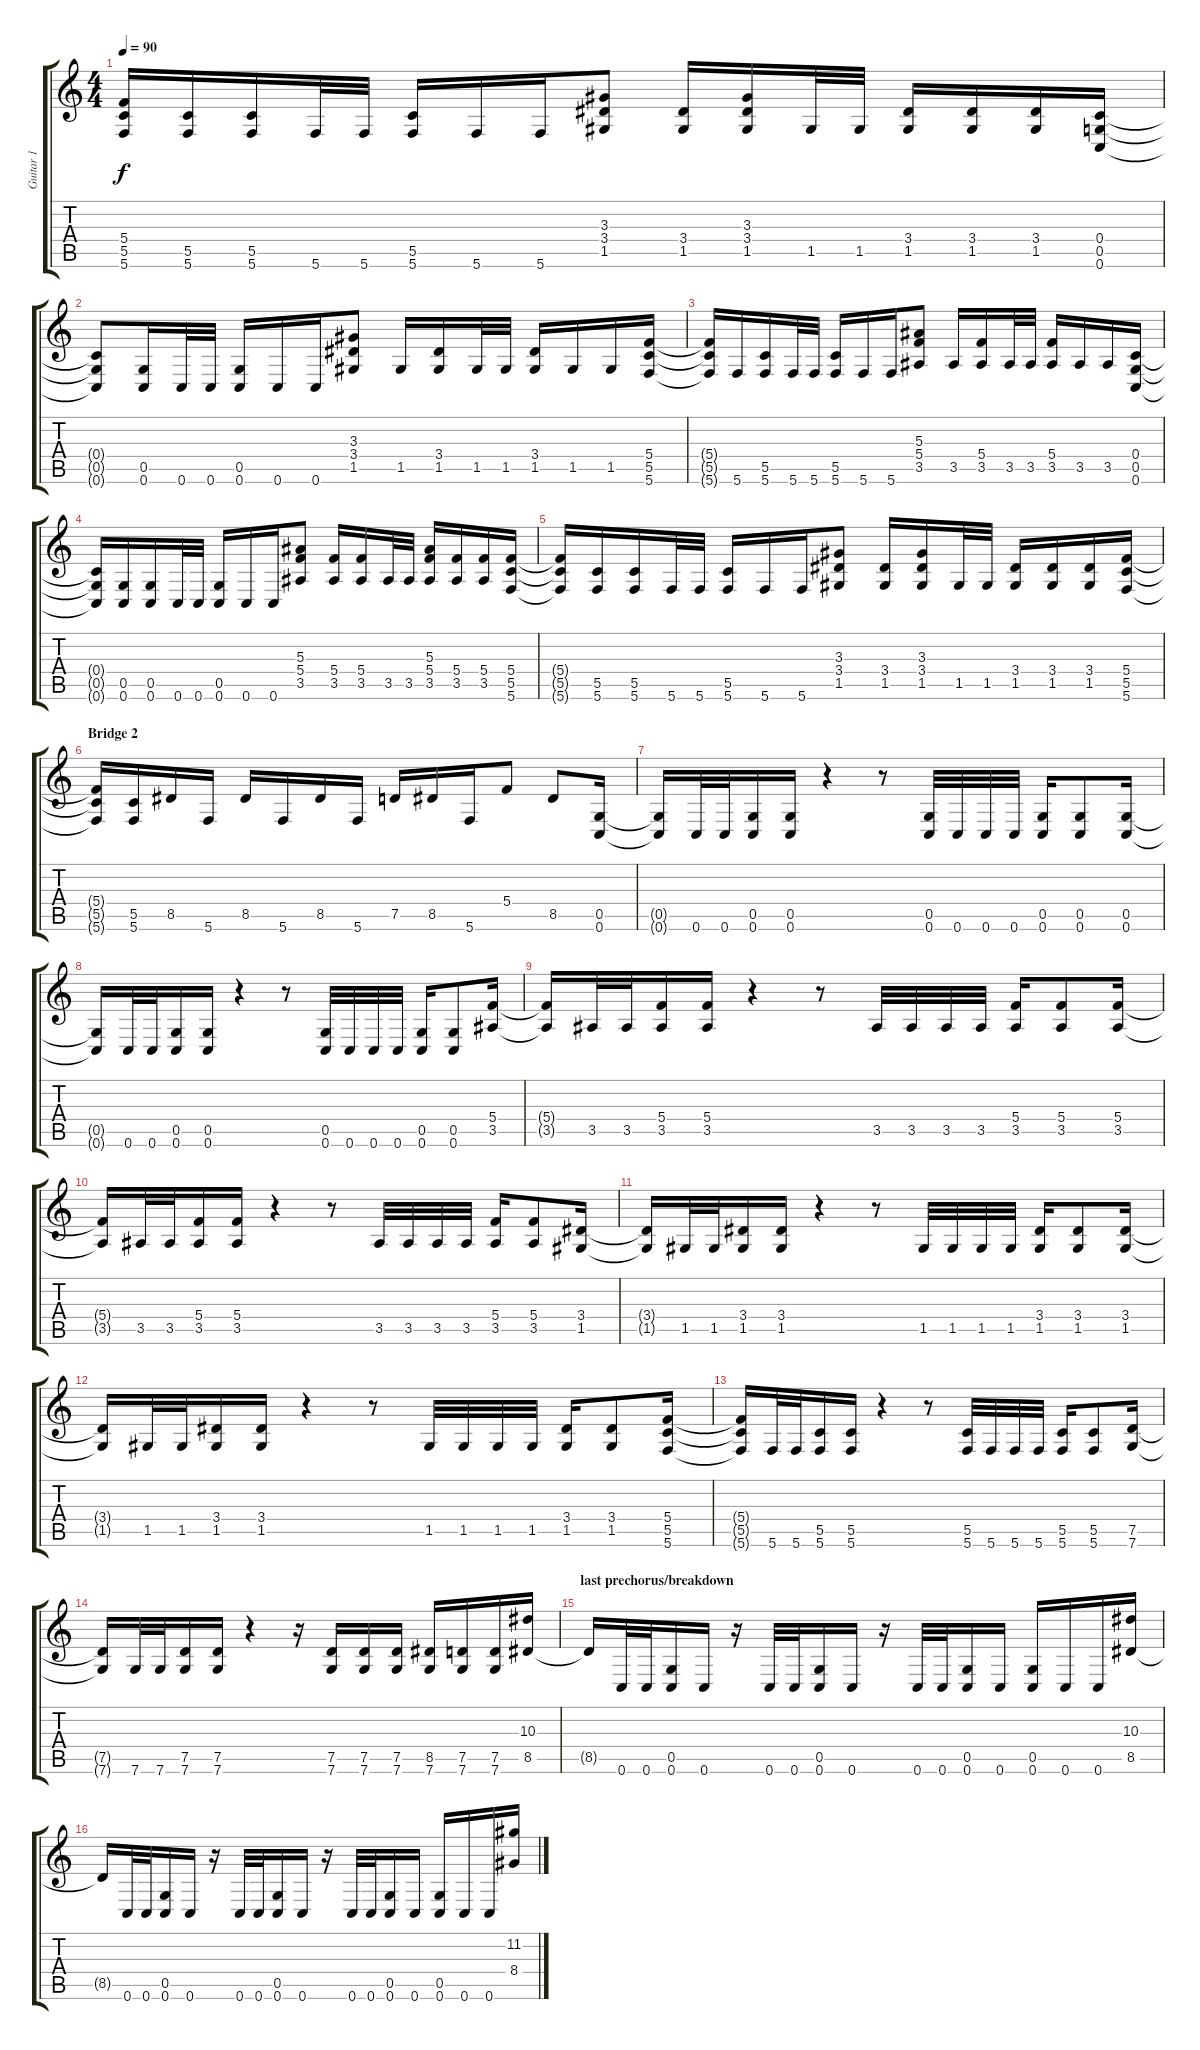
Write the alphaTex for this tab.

\track ("Guitar 1" "Guitar 1") {instrument distortionguitar}
\staff {score tabs}
\tuning (D4 A3 F3 C3 G2 C2) {hide}
\ts (4 4)
\tempo 90
\clef g2
\ks c
(5.4{t} 5.5{t} 5.6{t}).16{dy f} (5.5 5.6).16 (5.5 5.6).16 5.6.32 5.6.32 (5.5 5.6).16 5.6.16 5.6.16 (3.3 3.4 1.5).8 (3.4 1.5).16 (3.3 3.4 1.5).16 1.5.32 1.5.32 (3.4 1.5).16 (3.4 1.5).16 (3.4 1.5).16 (0.4 0.5 0.6).16 |
(0.4{t} 0.5{t} 0.6{t}).8 (0.5 0.6).16 0.6.32 0.6.32 (0.5 0.6).16 0.6.16 0.6.16 (3.3 3.4 1.5).8 1.5.16 (3.4 1.5).16 1.5.32 1.5.32 (3.4 1.5).16 1.5.16 1.5.16 (5.4 5.5 5.6).16 |
(5.4{t} 5.5{t} 5.6{t}).16 5.6.16 (5.5 5.6).16 5.6.32 5.6.32 (5.5 5.6).16 5.6.16 5.6.16 (5.3 5.4 3.5).8 3.5.16 (5.4 3.5).16 3.5.32 3.5.32 (5.4 3.5).16 3.5.16 3.5.16 (0.4 0.5 0.6).16 |
(0.4{t} 0.5{t} 0.6{t}).16 (0.5 0.6).16 (0.5 0.6).16 0.6.32 0.6.32 (0.5 0.6).16 0.6.16 0.6.16 (5.3 5.4 3.5).8 (5.4 3.5).16 (5.4 3.5).16 3.5.32 3.5.32 (5.3 5.4 3.5).16 (5.4 3.5).16 (5.4 3.5).16 (5.4 5.5 5.6).16 |
(5.4{t} 5.5{t} 5.6{t}).16 (5.5 5.6).16 (5.5 5.6).16 5.6.32 5.6.32 (5.5 5.6).16 5.6.16 5.6.16 (3.3 3.4 1.5).8 (3.4 1.5).16 (3.3 3.4 1.5).16 1.5.32 1.5.32 (3.4 1.5).16 (3.4 1.5).16 (3.4 1.5).16 (5.4 5.5 5.6).16 |
\section ("" "Bridge 2")
(5.4{t} 5.5{t} 5.6{t}).16 (5.5 5.6).16 8.5.16 5.6.16 8.5.16 5.6.16 8.5.16 5.6.16 7.5.16 8.5.16 5.6.16 5.4.8 8.5.8 (0.5 0.6).16 |
(0.5{t} 0.6{t}).16 0.6.32 0.6.32 (0.5 0.6).16 (0.5 0.6).16 r.4 r.8 (0.5 0.6).32 0.6.32 0.6.32 0.6.32 (0.5 0.6).16 (0.5 0.6).8 (0.5 0.6).16 |
(0.5{t} 0.6{t}).16 0.6.32 0.6.32 (0.5 0.6).16 (0.5 0.6).16 r.4 r.8 (0.5 0.6).32 0.6.32 0.6.32 0.6.32 (0.5 0.6).16 (0.5 0.6).8 (5.4 3.5).16 |
(5.4{t} 3.5{t}).16 3.5.32 3.5.32 (5.4 3.5).16 (5.4 3.5).16 r.4 r.8 3.5.32 3.5.32 3.5.32 3.5.32 (5.4 3.5).16 (5.4 3.5).8 (5.4 3.5).16 |
(5.4{t} 3.5{t}).16 3.5.32 3.5.32 (5.4 3.5).16 (5.4 3.5).16 r.4 r.8 3.5.32 3.5.32 3.5.32 3.5.32 (5.4 3.5).16 (5.4 3.5).8 (3.4 1.5).16 |
(3.4{t} 1.5{t}).16 1.5.32 1.5.32 (3.4 1.5).16 (3.4 1.5).16 r.4 r.8 1.5.32 1.5.32 1.5.32 1.5.32 (3.4 1.5).16 (3.4 1.5).8 (3.4 1.5).16 |
(3.4{t} 1.5{t}).16 1.5.32 1.5.32 (3.4 1.5).16 (3.4 1.5).16 r.4 r.8 1.5.32 1.5.32 1.5.32 1.5.32 (3.4 1.5).16 (3.4 1.5).8 (5.4 5.5 5.6).16 |
(5.4{t} 5.5{t} 5.6{t}).16 5.6.32 5.6.32 (5.5 5.6).16 (5.5 5.6).16 r.4 r.8 (5.5 5.6).32 5.6.32 5.6.32 5.6.32 (5.5 5.6).16 (5.5 5.6).8 (7.5 7.6).16 |
(7.5{t} 7.6{t}).16 7.6.32 7.6.32 (7.5 7.6).16 (7.5 7.6).16 r.4 r.16 (7.5 7.6).16 (7.5 7.6).16 (7.5 7.6).16 (8.5 7.6).16 (7.5 7.6).16 (7.5 7.6).16 (10.3 8.5).16 |
\section ("" "last prechorus/breakdown")
8.5{t}.16 0.6.32 0.6.32 (0.5 0.6).16 0.6.16 r.16 0.6.32 0.6.32 (0.5 0.6).16 0.6.16 r.16 0.6.32 0.6.32 (0.5 0.6).16 0.6.16 (0.5 0.6).16 0.6.16 0.6.16 (10.3 8.5).16 |
8.5{t}.16 0.6.32 0.6.32 (0.5 0.6).16 0.6.16 r.16 0.6.32 0.6.32 (0.5 0.6).16 0.6.16 r.16 0.6.32 0.6.32 (0.5 0.6).16 0.6.16 (0.5 0.6).16 0.6.16 0.6.16 (11.2 8.4).16
